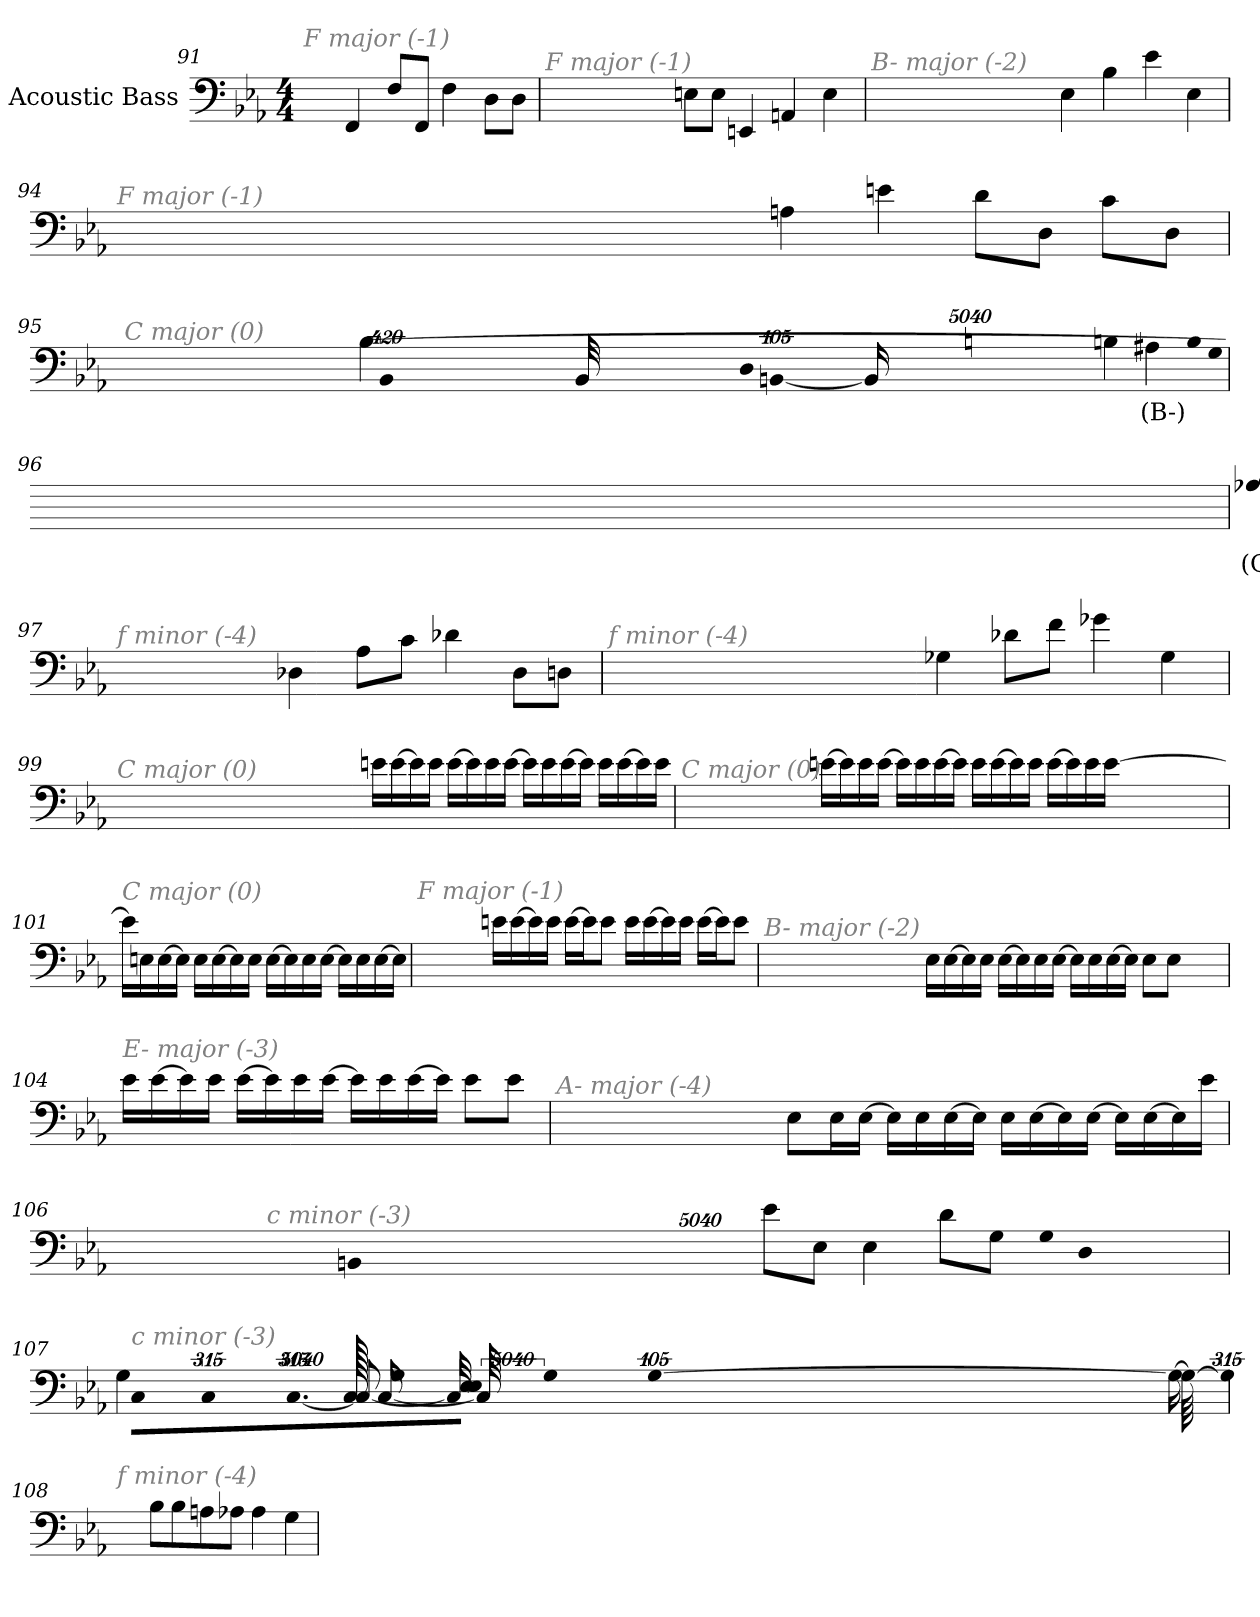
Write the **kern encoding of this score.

**kern	**text
*part1	*part1
*staff1	*staff1
*I"Acoustic Bass	*
*clefF4	*
*ITrd7c12	*
*k[b-e-a-]	*
*E-:	*
*M4/4	*
=91	=91
!LO:TX:i:color=#808080:t=F major (-1)	!
4FFF	.
8FFL	.
8FFFJ	.
4FF	.
8DDL	.
8DDJ	.
=92	=92
!LO:TX:i:color=#808080:t=F major (-1)	!
8EEnL	.
8EEJ	.
4EEEn	.
4AAAn	.
4EE	.
=93	=93
!LO:TX:i:color=#808080:t=B- major (-2)	!
4EE-	.
4BB-	.
4E-	.
4EE-	.
=94	=94
!LO:TX:i:color=#808080:t=F major (-1)	!
4AAn	.
4En	.
8DL	.
8DDJ	.
8CL	.
8DDJ	.
=95	=95
!LO:TX:i:color=#808080:t=C major (0)	!
4BBn	.
4AA#Xi	(B-)
!LO:N:vis=8	!
40320%3347BBnL	.
!LO:N:vis=8	!
40320%3347GG	.
!LO:N:vis=8	!
40320%3347DDJ	.
!LO:N:vis=1024	!
[13440%13BBBnL	.
16BBBL_	.
32BBBL_	.
!LO:N:vis=1024%31	!
13440%407BBBL]	.
[8BBJ	.
=96	=96
!LO:TX:i:color=#808080:t=C major (0)	!
!LO:N:vis=8	!
40320%3347BBnL]	.
!LO:N:vis=8	!
40320%3347AA-Xi	(G#)
!LO:N:vis=8	!
40320%3347EEnJ	.
!LO:N:vis=1024	!
[13440%13BBBnL	.
16BBBL_	.
64BBBL_	.
!LO:N:vis=256	!
20160%79BBBL]	.
!LO:N:vis=8	!
40320%3347EE	.
!LO:N:vis=8	!
40320%3347BBnJ	.
!LO:N:vis=8	!
40320%3347GGnL	.
[13440%13EE	.
10080%827EE]	.
!LO:N:vis=8	!
40320%3347GGJ	.
!LO:N:vis=1024	!
[13440%13FF#XL	.
16FF#L_	.
64FF#L_	.
!LO:N:vis=256	!
20160%79FF#L]	.
!LO:N:vis=8	!
40320%3347AAn	.
!LO:N:vis=8	!
40320%3347DDJ	.
=97	=97
!LO:TX:i:color=#808080:t=f minor (-4)	!
4DD-X	.
8AA-L	.
8CJ	.
4D-X	.
8DD-L	.
8DDnJ	.
=98	=98
!LO:TX:i:color=#808080:t=f minor (-4)	!
4GG-X	.
8D-XL	.
8FJ	.
4G-X	.
4GG-	.
=99	=99
!LO:TX:i:color=#808080:t=C major (0)	!
16EnL	.
[16E	.
16E]	.
16EJ	.
[16EL	.
16E]	.
16E	.
[16EJ	.
16EL]	.
16E	.
[16E	.
16EJ]	.
16EL	.
[16E	.
16E]	.
16EJ	.
=100	=100
!LO:TX:i:color=#808080:t=C major (0)	!
[16EnL	.
16E]	.
16E	.
[16EJ	.
16EL]	.
16E	.
[16E	.
16EJ]	.
16EL	.
[16E	.
16E]	.
16EJ	.
[16EL	.
16E]	.
16E	.
[16EJ	.
=101	=101
!LO:TX:i:color=#808080:t=C major (0)	!
16EnL]	.
16EEn	.
[16EE	.
16EEJ]	.
16EEL	.
[16EE	.
16EE]	.
16EEJ	.
[16EEL	.
16EE]	.
16EE	.
[16EEJ	.
16EEL]	.
16EE	.
[16EE	.
16EEJ]	.
=102	=102
!LO:TX:i:color=#808080:t=F major (-1)	!
16EnL	.
[16E	.
16E]	.
16EJ	.
[16EL	.
16E]	.
8EJ	.
16EL	.
[16E	.
16E]	.
16EJ	.
[16EL	.
16E]	.
8EJ	.
=103	=103
!LO:TX:i:color=#808080:t=B- major (-2)	!
16EE-L	.
[16EE-	.
16EE-]	.
16EE-J	.
[16EE-L	.
16EE-]	.
16EE-	.
[16EE-J	.
16EE-L]	.
16EE-	.
[16EE-	.
16EE-J]	.
8EE-L	.
8EE-J	.
=104	=104
!LO:TX:i:color=#808080:t=E- major (-3)	!
16E-L	.
[16E-	.
16E-]	.
16E-J	.
[16E-L	.
16E-]	.
16E-	.
[16E-J	.
16E-L]	.
16E-	.
[16E-	.
16E-J]	.
8E-L	.
8E-J	.
=105	=105
!LO:TX:i:color=#808080:t=A- major (-4)	!
8EE-L	.
16EE-	.
[16EE-J	.
16EE-L]	.
16EE-	.
[16EE-	.
16EE-J]	.
16EE-L	.
[16EE-	.
16EE-]	.
[16EE-J	.
16EE-L]	.
[16EE-	.
16EE-]	.
16E-J	.
=106	=106
!LO:TX:i:color=#808080:t=c minor (-3)	!
8E-L	.
8EE-J	.
4EE-	.
8DL	.
8GGJ	.
!LO:N:vis=8	!
40320%3347GGL	.
!LO:N:vis=8	!
40320%3347DD	.
!LO:N:vis=8	!
40320%3347BBBnJ	.
=107	=107
!LO:TX:i:color=#808080:t=c minor (-3)	!
!LO:N:vis=8	!
40320%3347CCL	.
!LO:N:vis=8	!
40320%3347GG	.
!LO:N:vis=8	!
40320%3347EE-J	.
!LO:N:vis=1024	!
[13440%13GGL	.
16GGL_	.
64GGL_	.
!LO:N:vis=256	!
20160%79GGL]	.
!LO:N:vis=8	!
40320%3347GG	.
!LO:N:vis=8	!
40320%3347EE-J	.
[16CC	.
64CC_	.
!LO:N:vis=256.	!
10080%59CC_	.
8CC_	.
32CC_	.
128CC_	.
!LO:N:vis=512	!
40320%79CC]	.
4GG	.
=108	=108
!LO:TX:i:color=#808080:t=f minor (-4)	!
8BB-L	.
8BB-	.
8AAn	.
8AA-XJ	.
4AA-	.
4GG	.
=	=
*-	*-
